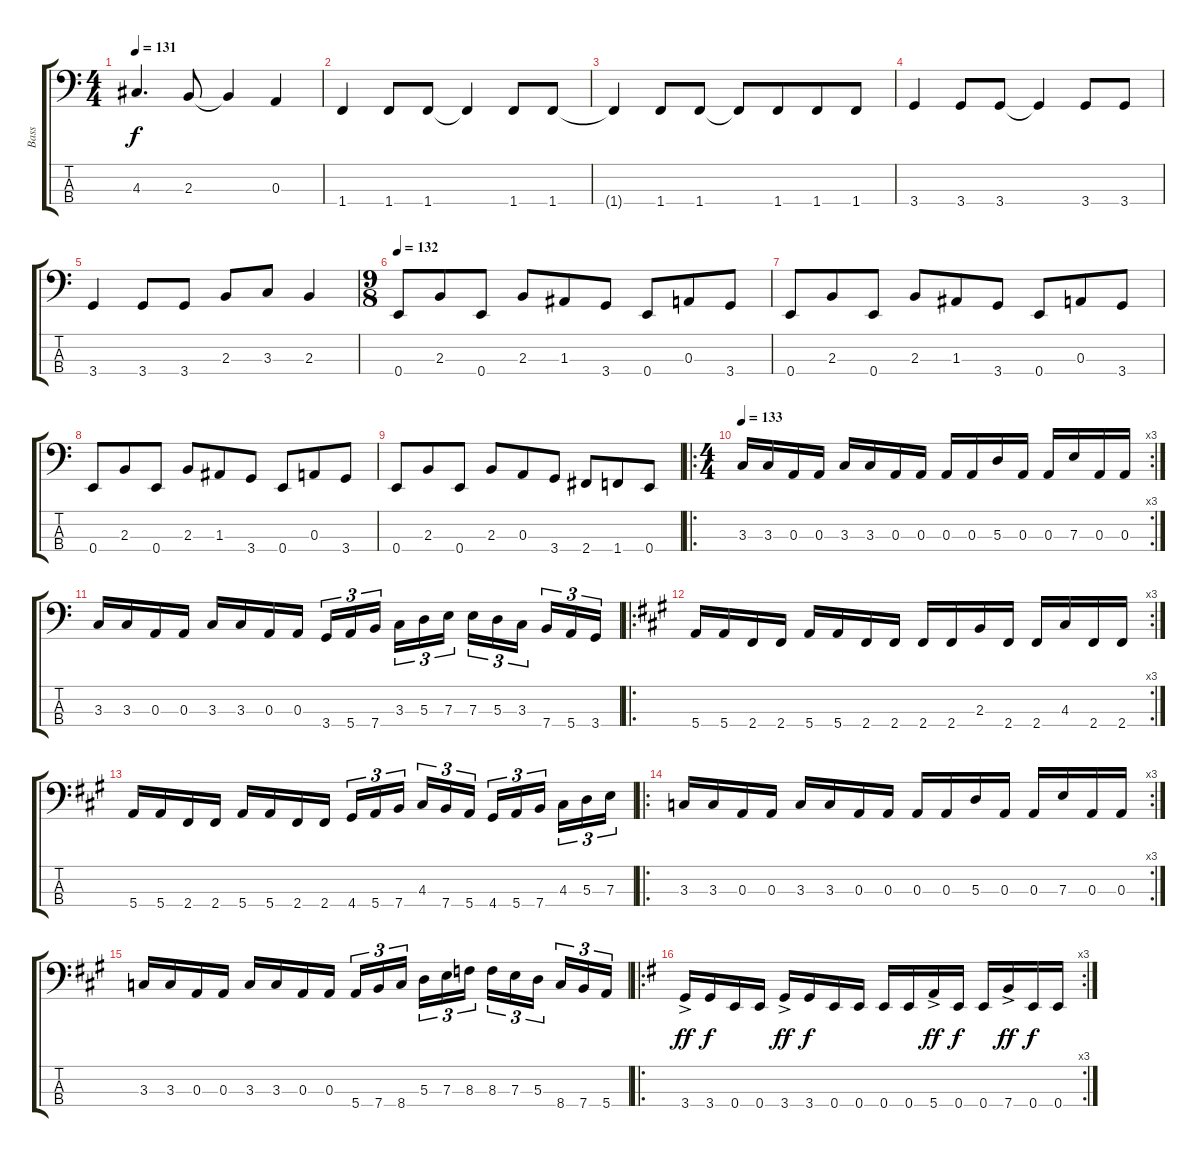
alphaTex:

\track ("Bass" "Bass") {instrument electricbassfinger}
\staff {score tabs}
\tuning (G2 D2 A1 E1) {hide}
\ts (4 4)
\tempo 131
\clef f4
\ks c
4.3.4{d dy f} 2.3.8 2.3{t}.4 0.3.4 |
1.4.4 1.4.8 1.4.8 1.4{t}.4 1.4.8 1.4.8 |
1.4{t}.4 1.4.8 1.4.8 1.4{t}.8 1.4.8{beam merge} 1.4.8 1.4.8 |
3.4.4 3.4.8 3.4.8 3.4{t}.4 3.4.8 3.4.8 |
3.4.4 3.4.8 3.4.8 2.3.8 3.3.8 2.3.4 |
\ts (9 8)
\tempo 132
0.4.8 2.3.8 0.4.8 2.3.8 1.3.8 3.4.8 0.4.8 0.3.8 3.4.8 |
0.4.8 2.3.8 0.4.8 2.3.8 1.3.8 3.4.8 0.4.8 0.3.8 3.4.8 |
0.4.8 2.3.8 0.4.8 2.3.8 1.3.8 3.4.8 0.4.8 0.3.8 3.4.8 |
0.4.8 2.3.8 0.4.8 2.3.8 0.3.8 3.4.8 2.4.8 1.4.8 0.4.8 |
\ro
\rc 3
\ts (4 4)
\tempo 133
3.3.16 3.3.16 0.3.16 0.3.16 3.3.16 3.3.16 0.3.16 0.3.16 0.3.16 0.3.16 5.3.16 0.3.16 0.3.16 7.3.16 0.3.16 0.3.16 |
3.3.16 3.3.16 0.3.16 0.3.16 3.3.16 3.3.16 0.3.16 0.3.16 3.4.16{tu (3 2)} 5.4.16{tu (3 2)} 7.4.16{tu (3 2) beam splitsecondary} 3.3.16{tu (3 2)} 5.3.16{tu (3 2)} 7.3.16{tu (3 2)} 7.3.16{tu (3 2)} 5.3.16{tu (3 2)} 3.3.16{tu (3 2) beam splitsecondary} 7.4.16{tu (3 2)} 5.4.16{tu (3 2)} 3.4.16{tu (3 2)} |
\ro
\rc 3
\ks a
5.4.16 5.4.16 2.4.16 2.4.16 5.4.16 5.4.16 2.4.16 2.4.16 2.4.16 2.4.16 2.3.16 2.4.16 2.4.16 4.3.16 2.4.16 2.4.16 |
5.4.16 5.4.16 2.4.16 2.4.16 5.4.16 5.4.16 2.4.16 2.4.16 4.4.16{tu (3 2)} 5.4.16{tu (3 2)} 7.4.16{tu (3 2) beam splitsecondary} 4.3.16{tu (3 2)} 7.4.16{tu (3 2)} 5.4.16{tu (3 2)} 4.4.16{tu (3 2)} 5.4.16{tu (3 2)} 7.4.16{tu (3 2) beam splitsecondary} 4.3.16{tu (3 2)} 5.3.16{tu (3 2)} 7.3.16{tu (3 2)} |
\ro
\rc 3
3.3.16 3.3.16 0.3.16 0.3.16 3.3.16 3.3.16 0.3.16 0.3.16 0.3.16 0.3.16 5.3.16 0.3.16 0.3.16 7.3.16 0.3.16 0.3.16 |
3.3.16 3.3.16 0.3.16 0.3.16 3.3.16 3.3.16 0.3.16 0.3.16 5.4.16{tu (3 2)} 7.4.16{tu (3 2)} 8.4.16{tu (3 2) beam splitsecondary} 5.3.16{tu (3 2)} 7.3.16{tu (3 2)} 8.3.16{tu (3 2)} 8.3.16{tu (3 2)} 7.3.16{tu (3 2)} 5.3.16{tu (3 2) beam splitsecondary} 8.4.16{tu (3 2)} 7.4.16{tu (3 2)} 5.4.16{tu (3 2)} |
\ro
\rc 3
\ks g
3.4{ac}.16{dy ff} 3.4.16{dy f} 0.4.16 0.4.16 3.4{ac}.16{dy ff} 3.4.16{dy f} 0.4.16 0.4.16 0.4.16 0.4.16 5.4{ac}.16{dy ff} 0.4.16{dy f} 0.4.16 7.4{ac}.16{dy ff} 0.4.16{dy f} 0.4.16
